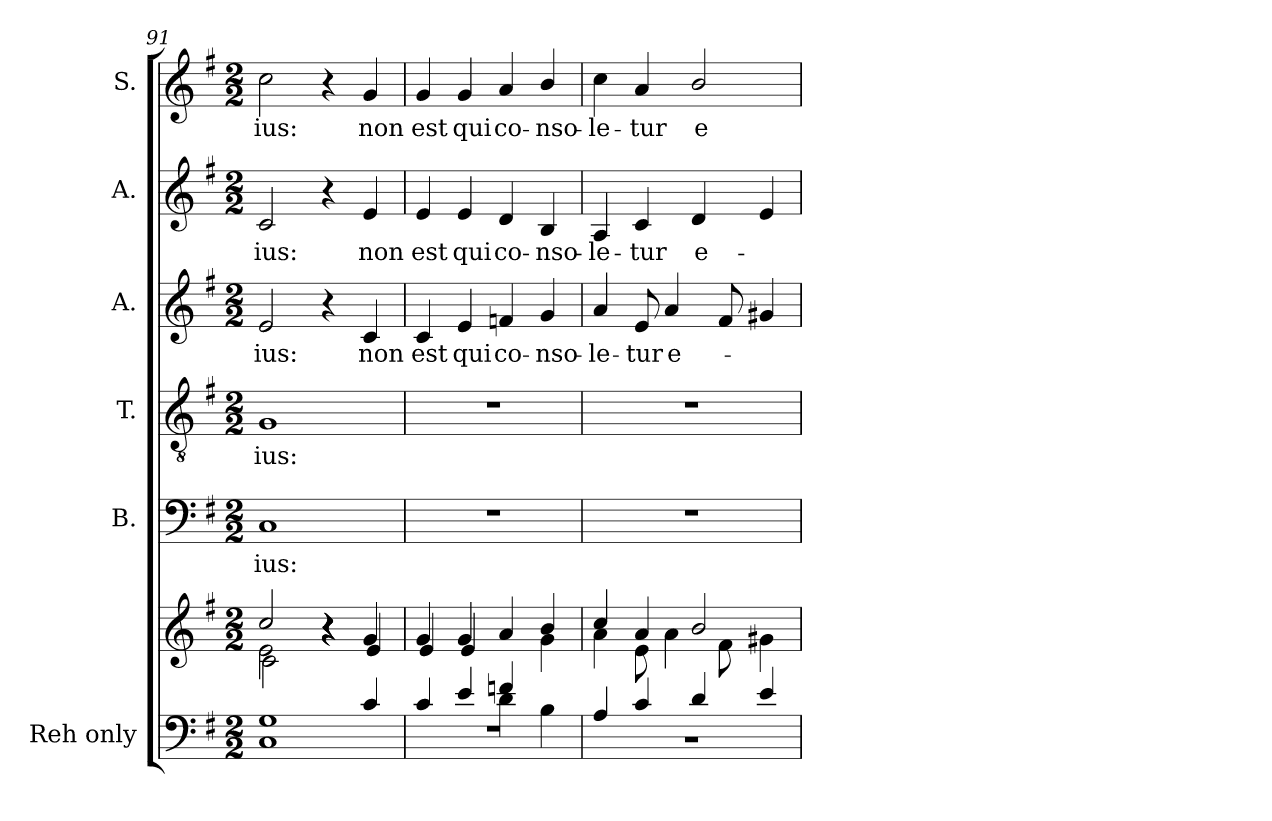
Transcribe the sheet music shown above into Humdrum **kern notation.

**kern	**kern	**kern	**text	**kern	**text	**kern	**text	**kern	**text	**kern	**text
*part6	*part6	*part5	*part5	*part4	*part4	*part3	*part3	*part2	*part2	*part1	*part1
*staff7	*staff6	*staff5	*staff5	*staff4	*staff4	*staff3	*staff3	*staff2	*staff2	*staff1	*staff1
*I"Reh  only	*	*I"B.	*	*I"T.	*	*I"A.	*	*I"A.	*	*I"S.	*
*	*	*I'B.	*	*I'T.	*	*I'A.	*	*I'A.	*	*	*
*clefF4	*clefG2	*clefF4	*	*clefGv2	*	*clefG2	*	*clefG2	*	*clefG2	*
*	*	*	*	*ITrd7c12	*	*	*	*	*	*	*
*k[f#]	*k[f#]	*k[f#]	*	*k[f#]	*	*k[f#]	*	*k[f#]	*	*k[f#]	*
*G:	*G:	*G:	*	*G:	*	*G:	*	*G:	*	*G:	*
*M2/2	*M2/2	*M2/2	*	*M2/2	*	*M2/2	*	*M2/2	*	*M2/2	*
=91	=91	=91	=91	=91	=91	=91	=91	=91	=91	=91	=91
*^	*^	*	*	*	*	*	*	*	*	*	*
*	*^	*	*^	*	*	*	*	*	*	*	*	*	*
!	!	!	!	!	!	!	!LO:LY:b	!	!LO:LY:b	!	!LO:LY:b	!	!LO:LY:b	!	!LO:LY:b
2.ryy	1G	1C	2cc/	2e\	2c\	1C	-ius:	1GG	-ius:	2e/	-ius:	2c/	-ius:	2cc\	-ius:
.	.	.	4r	4r	4r	.	.	.	.	4r	.	4r	.	4r	.
!	!	!	!	!	!	!	!	!	!	!	!LO:LY:b	!	!LO:LY:b	!	!LO:LY:b
4c/	.	.	4g/	4ryy	4e/	.	.	.	.	4c/	non	4e/	non	4g/	non
=92	=92	=92	=92	=92	=92	=92	=92	=92	=92	=92	=92	=92	=92	=92	=92
!	!	!	!	!	!	!	!	!	!	!	!LO:LY:b	!	!LO:LY:b	!	!LO:LY:b
4c/	2ryy	1r	4g/	2.ryy	4e/	1r	.	1r	.	4c/	est	4e/	est	4g/	est
!	!	!	!	!	!	!	!	!	!	!	!LO:LY:b	!	!LO:LY:b	!	!LO:LY:b
4e/	.	.	4g/	.	4e/	.	.	.	.	4e/	qui	4e/	qui	4g/	qui
!	!	!	!	!	!	!	!	!	!	!	!LO:LY:b	!	!LO:LY:b	!	!LO:LY:b
4fn/	4d\	.	4a/	.	2ryy	.	.	.	.	4fn/	co-	4d/	co-	4a/	co-
!	!	!	!	!	!	!	!	!	!	!	!LO:LY:b	!	!LO:LY:b	!	!LO:LY:b
4ryy	4B\	.	4b/	4g\	.	.	.	.	.	4g/	-nso-	4B/	-nso-	4b/	-nso-
*	*v	*v	*	*	*	*	*	*	*	*	*	*	*	*	*
*	*	*	*v	*v	*	*	*	*	*	*	*	*	*	*
=93	=93	=93	=93	=93	=93	=93	=93	=93	=93	=93	=93	=93	=93
!	!	!	!	!	!	!	!	!	!LO:LY:b	!	!LO:LY:b	!	!LO:LY:b
4A/	1r	4cc/	4a\	1r	.	1r	.	4a/	-le-	4A/	-le-	4cc\	-le-
!	!	!	!	!	!	!	!	!	!LO:LY:b	!	!LO:LY:b	!	!LO:LY:b
4c/	.	4a/	8e\	.	.	.	.	8e/	-tur	4c/	-tur	4a/	-tur
!	!	!	!	!	!	!	!	!	!LO:LY:b	!	!	!	!
.	.	.	4a\	.	.	.	.	4a/	e-	.	.	.	.
!	!	!	!	!	!	!	!	!	!	!	!LO:LY:b	!	!LO:LY:b
4d/	.	2b/	.	.	.	.	.	.	.	4d/	e-	2b/	e-
.	.	.	8f#\	.	.	.	.	8f#/	.	.	.	.	.
4e/	.	.	4g#X\	.	.	.	.	4g#X/	.	4e/	.	.	.
*v	*v	*	*	*	*	*	*	*	*	*	*	*	*
*	*v	*v	*	*	*	*	*	*	*	*	*	*
=	=	=	=	=	=	=	=	=	=	=	=
*-	*-	*-	*-	*-	*-	*-	*-	*-	*-	*-	*-
